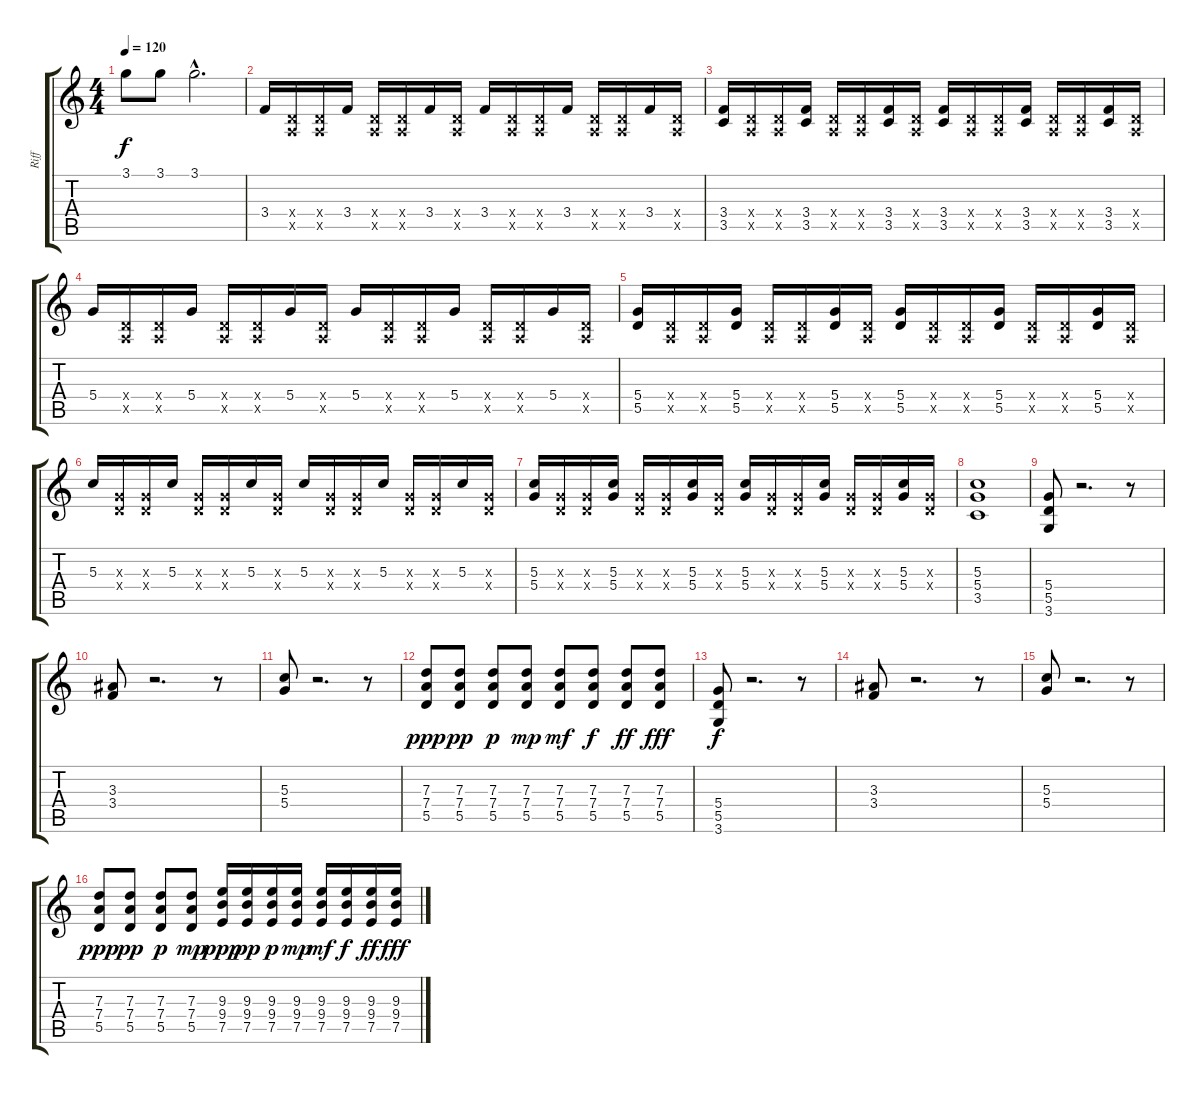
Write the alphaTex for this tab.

\track ("Riff" "Riff") {instrument overdrivenguitar}
\staff {score tabs}
\tuning (E4 B3 G3 D3 A2 E2) {hide}
\ts (4 4)
\tempo 120
\clef g2
\ks c
3.1.8{dy f} 3.1.8 3.1{hac}.2{d} |
3.4.16 (0.4{x} 0.5{x}).16 (0.4{x} 0.5{x}).16 3.4.16 (0.4{x} 0.5{x}).16 (0.4{x} 0.5{x}).16 3.4.16 (0.4{x} 0.5{x}).16 3.4.16 (0.4{x} 0.5{x}).16 (0.4{x} 0.5{x}).16 3.4.16 (0.4{x} 0.5{x}).16 (0.4{x} 0.5{x}).16 3.4.16 (0.4{x} 0.5{x}).16 |
(3.4 3.5).16 (0.4{x} 0.5{x}).16 (0.4{x} 0.5{x}).16 (3.4 3.5).16 (0.4{x} 0.5{x}).16 (0.4{x} 0.5{x}).16 (3.4 3.5).16 (0.4{x} 0.5{x}).16 (3.4 3.5).16 (0.4{x} 0.5{x}).16 (0.4{x} 0.5{x}).16 (3.4 3.5).16 (0.4{x} 0.5{x}).16 (0.4{x} 0.5{x}).16 (3.4 3.5).16 (0.4{x} 0.5{x}).16 |
5.4.16 (0.4{x} 0.5{x}).16 (0.4{x} 0.5{x}).16 5.4.16 (0.4{x} 0.5{x}).16 (0.4{x} 0.5{x}).16 5.4.16 (0.4{x} 0.5{x}).16 5.4.16 (0.4{x} 0.5{x}).16 (0.4{x} 0.5{x}).16 5.4.16 (0.4{x} 0.5{x}).16 (0.4{x} 0.5{x}).16 5.4.16 (0.4{x} 0.5{x}).16 |
(5.4 5.5).16 (0.4{x} 0.5{x}).16 (0.4{x} 0.5{x}).16 (5.4 5.5).16 (0.4{x} 0.5{x}).16 (0.4{x} 0.5{x}).16 (5.4 5.5).16 (0.4{x} 0.5{x}).16 (5.4 5.5).16 (0.4{x} 0.5{x}).16 (0.4{x} 0.5{x}).16 (5.4 5.5).16 (0.4{x} 0.5{x}).16 (0.4{x} 0.5{x}).16 (5.4 5.5).16 (0.4{x} 0.5{x}).16 |
5.3.16 (0.3{x} 0.4{x}).16 (0.3{x} 0.4{x}).16 5.3.16 (0.3{x} 0.4{x}).16 (0.3{x} 0.4{x}).16 5.3.16 (0.3{x} 0.4{x}).16 5.3.16 (0.3{x} 0.4{x}).16 (0.3{x} 0.4{x}).16 5.3.16 (0.3{x} 0.4{x}).16 (0.3{x} 0.4{x}).16 5.3.16 (0.3{x} 0.4{x}).16 |
(5.3 5.4).16 (0.3{x} 0.4{x}).16 (0.3{x} 0.4{x}).16 (5.3 5.4).16 (0.3{x} 0.4{x}).16 (0.3{x} 0.4{x}).16 (5.3 5.4).16 (0.3{x} 0.4{x}).16 (5.3 5.4).16 (0.3{x} 0.4{x}).16 (0.3{x} 0.4{x}).16 (5.3 5.4).16 (0.3{x} 0.4{x}).16 (0.3{x} 0.4{x}).16 (5.3 5.4).16 (0.3{x} 0.4{x}).16 |
(5.3 5.4 3.5).1 |
(5.4 5.5 3.6).8 r.2{d} r.8 |
(3.3 3.4).8 r.2{d} r.8 |
(5.3 5.4).8 r.2{d} r.8 |
(7.3 7.4 5.5).8{dy ppp} (7.3 7.4 5.5).8{dy pp} (7.3 7.4 5.5).8{dy p} (7.3 7.4 5.5).8{dy mp} (7.3 7.4 5.5).8{dy mf} (7.3 7.4 5.5).8{dy f} (7.3 7.4 5.5).8{dy ff} (7.3 7.4 5.5).8{dy fff} |
(5.4 5.5 3.6).8{dy f} r.2{d} r.8 |
(3.3 3.4).8 r.2{d} r.8 |
(5.3 5.4).8 r.2{d} r.8 |
(7.3 7.4 5.5).8{dy ppp} (7.3 7.4 5.5).8{dy pp} (7.3 7.4 5.5).8{dy p} (7.3 7.4 5.5).8{dy mp} (9.3 9.4 7.5).16{dy ppp} (9.3 9.4 7.5).16{dy pp} (9.3 9.4 7.5).16{dy p} (9.3 9.4 7.5).16{dy mp} (9.3 9.4 7.5).16{dy mf} (9.3 9.4 7.5).16{dy f} (9.3 9.4 7.5).16{dy ff} (9.3 9.4 7.5).16{dy fff}
